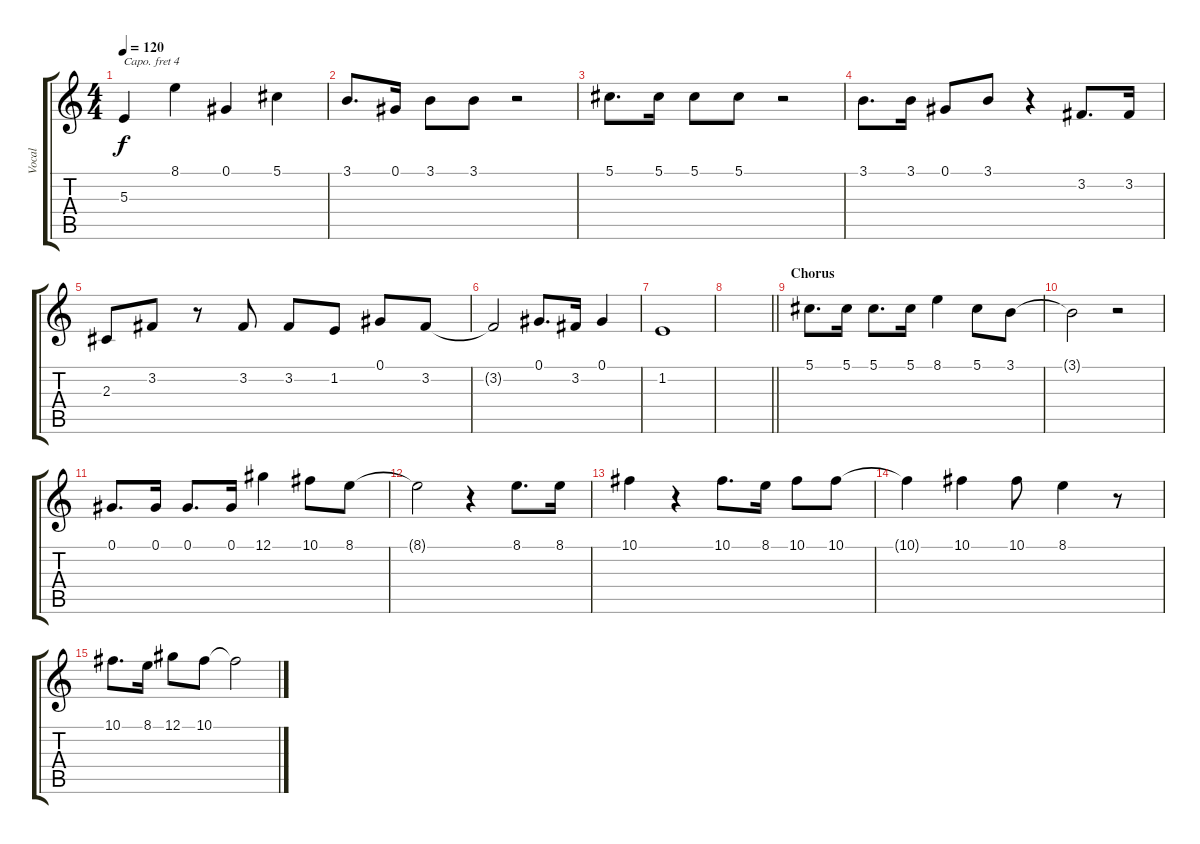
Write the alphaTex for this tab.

\track ("Vocal" "Vocal") {instrument harmonica}
\staff {score tabs}
\capo 4
\tuning (E4 B3 G3 D3 A2 E2) {hide}
\ts (4 4)
\tempo 120
\clef g2
\ks c
5.3.4{dy f} 8.1.4 0.1.4 5.1.4 |
3.1.8{d} 0.1.16 3.1.8 3.1.8 r.2 |
5.1.8{d} 5.1.16 5.1.8 5.1.8 r.2 |
3.1.8{d} 3.1.16 0.1.8 3.1.8 r.4 3.2.8{d} 3.2.16 |
2.3.8 3.2.8 r.8 3.2.8 3.2.8 1.2.8 0.1.8 3.2.8 |
3.2{t}.2 0.1.8{d} 3.2.16 0.1.4 |
1.2.1 |
\barLineRight lightlight
|
\section ("" "Chorus")
5.1.8{d} 5.1.16 5.1.8{d} 5.1.16 8.1.4 5.1.8 3.1.8 |
3.1{t}.2 r.2 |
0.1.8{d} 0.1.16 0.1.8{d} 0.1.16 12.1.4 10.1.8 8.1.8 |
8.1{t}.2 r.4 8.1.8{d} 8.1.16 |
10.1.4 r.4 10.1.8{d} 8.1.16 10.1.8 10.1.8 |
10.1{t}.4 10.1.4 10.1.8 8.1.4 r.8 |
10.1.8{d} 8.1.16 12.1.8 10.1.8 10.1{t}.2
